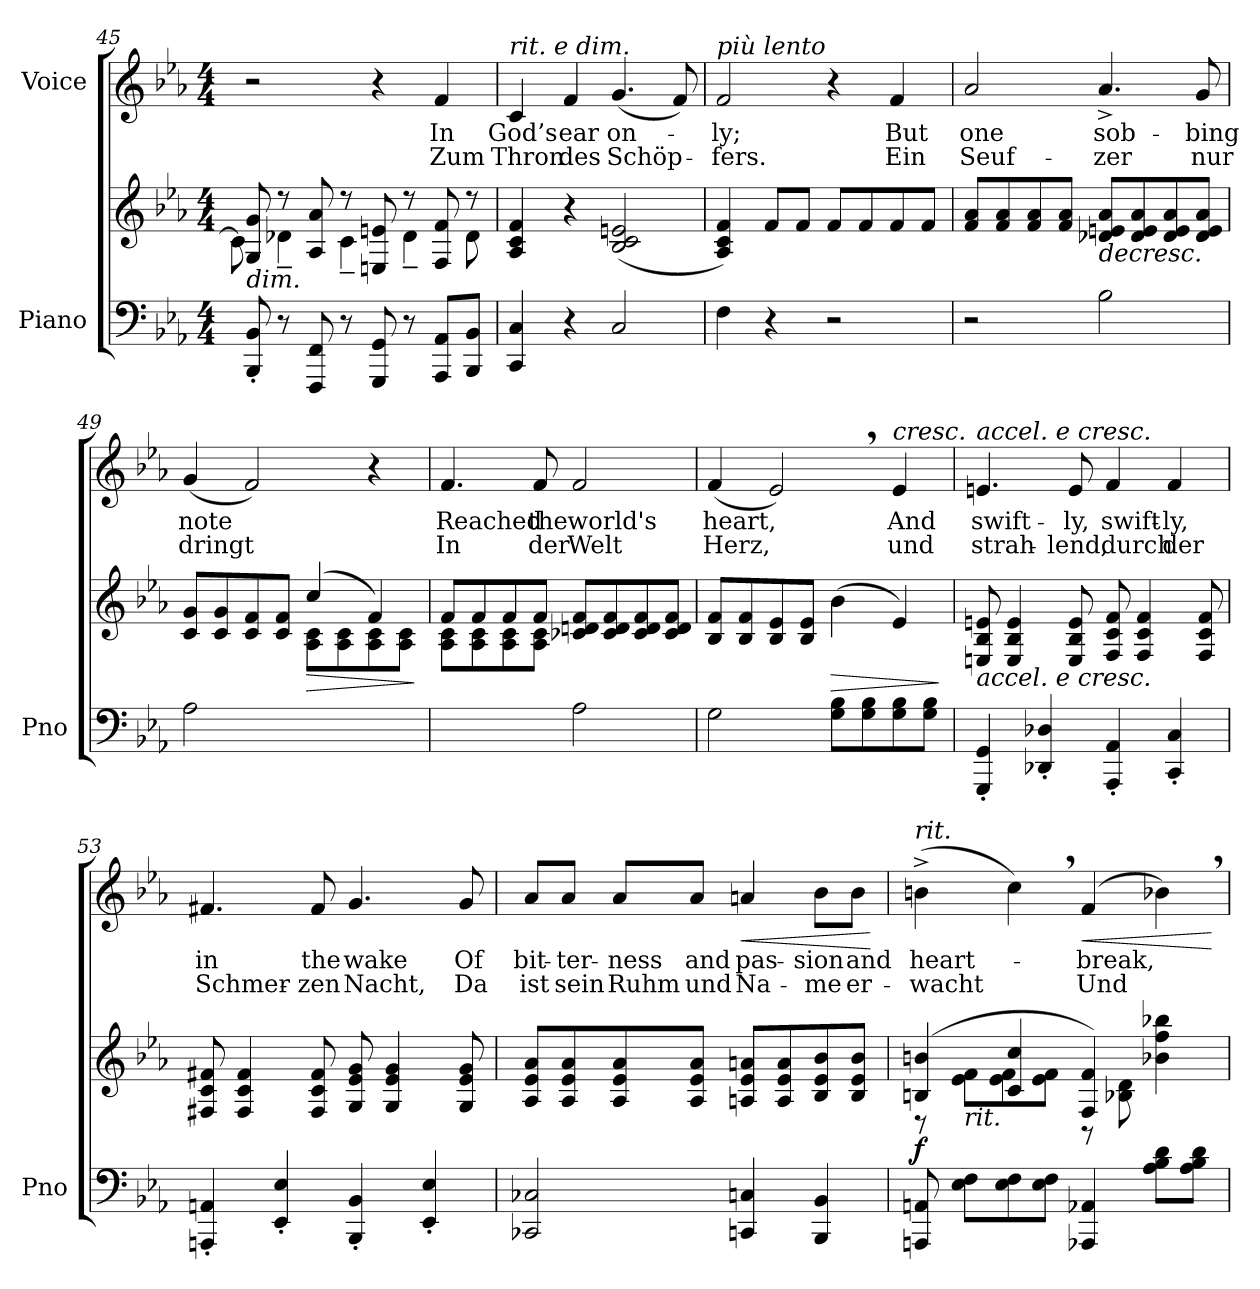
**kern	**kern	**dynam	**kern	**text	**text	**dynam
*part2	*part2	*part2	*part1	*part1	*part1	*part1
*staff3	*staff2	*staff2/3	*staff1	*staff1	*staff1	*staff1
*I"Piano	*	*	*I"Voice	*	*	*
*I'Pno	*	*	*	*	*	*
*clefF4	*clefG2	*	*clefG2	*	*	*
*k[b-e-a-]	*k[b-e-a-]	*	*k[b-e-a-]	*	*	*
*M4/4	*M4/4	*	*M4/4	*	*	*
=45	=45	=45	=45	=45	=45	=45
*	*^	*	*	*	*	*
!	!LO:TX:b:i:t=dim.	!	!	!	!	!	!
8BBB-/' 8BB-/'	8G/ 8g/	8c\]	.	2r	.	.	.
8r	8r	4d-X~\	.	.	.	.	.
8FFF/ 8FF/	8A-/ 8a-/	.	.	.	.	.	.
8r	8r	4c~\	.	.	.	.	.
8GGG/ 8GG/	8En/ 8en/	.	.	4r	.	.	.
8r	8r	4d-~\	.	.	.	.	.
!	!	!	!	!	!LO:LY:b	!LO:LY:b	!
8AAA-/ 8AA-/L	8F/ 8f/	.	.	4f/	In	Zum	.
8BBB-/ 8BB-/J	8r	8d-\	.	.	.	.	.
!!LO:LB:g=z
=46	=46	=46	=46	=46	=46	=46	=46
!	!	!	!	!LO:TX:a:i:t=rit. e dim.	!	!	!
!	!LO:TX:b:i:t=colla voce	!	!	!	!	!	!
!	!	!	!	!	!LO:LY:b	!LO:LY:b	!
*	*v	*v	*	*	*	*	*
4CC/ 4C/	4A-/ 4c/ 4f/	.	4c/	God’s	Thron	.
!	!	!	!	!LO:LY:b	!LO:LY:b	!
4r	4r	.	4f/	ear	des	.
!	!	!	!	!LO:LY:b	!LO:LY:b	!
2C/	(>2B-/ 2c/ 2en/	.	(4.g/	on-	Schöp-	.
.	.	.	8f/)	.	.	.
=47	=47	=47	=47	=47	=47	=47
!	!	!	!LO:TX:a:i:t=più lento	!	!	!
!	!	!	!	!LO:LY:b	!LO:LY:b	!
4F\	4A-/ 4c/ 4f/)	.	2f/	-ly;	-fers.	.
!	!	!LO:DY:b	!	!	!	!
!	!	!LO:DY:n=1:b	!	!	!	!
4r	8f/L	pp other-dynamics	.	.	.	.
.	8f/J	.	.	.	.	.
2r	8f/L	.	4r	.	.	.
.	8f/	.	.	.	.	.
!	!	!	!	!LO:LY:b	!LO:LY:b	!
.	8f/	.	4f/	But	Ein	.
.	8f/J	.	.	.	.	.
=48	=48	=48	=48	=48	=48	=48
!	!	!	!	!LO:LY:b	!LO:LY:b	!
2r	8f/ 8a-/L	.	2a-/	one	Seuf-	.
.	8f/ 8a-/	.	.	.	.	.
.	8f/ 8a-/	.	.	.	.	.
.	8f/ 8a-/J	.	.	.	.	.
!	!	!LO:HP:b	!	!LO:LY:b	!LO:LY:b	!
2B-\	8d-X/ 8en/ 8a-/L	>	4.a-^>/	sob-	-zer	.
.	8d-/ 8e/ 8a-/	.	.	.	.	.
.	8d-/ 8e/ 8a-/	.	.	.	.	.
!	!	!	!	!LO:LY:b	!LO:LY:b	!
.	8d-/ 8e/ 8a-/J	.	8g/	-bing	nur	.
!!LO:LB:g=z
=49	=49	=49	=49	=49	=49	=49
*	*^	*	*	*	*	*
!	!	!	!	!	!LO:LY:b	!LO:LY:b	!
2A-\	8c/ 8g/L	2ryy	.	(4g/	note	dringt	.
.	8c/ 8g/	.	.	.	.	.	.
.	8c/ 8f/	.	.	2f/)	.	.	.
.	8c/ 8f/J	.	.	.	.	.	.
!	!	!	!LO:HP:b	!	!	!	!
2ryy	(>4cc/	8A-\ 8c\L	>	.	.	.	.
.	.	8A-\ 8c\	.	.	.	.	.
.	4f/)	8A-\ 8c\	.	4r	.	.	.
.	.	8A-\ 8c\J	.	.	.	.	.
*	*v	*v	*	*	*	*	*
.	.	]	.	.	.	.
=50	=50	=50	=50	=50	=50	=50
*	*^	*	*	*	*	*
!	!	!	!	!	!LO:LY:b	!LO:LY:b	!
2ryy	8f/L	8A-\ 8c\L	.	4.f/	Reached	In	.
.	8f/	8A-\ 8c\	.	.	.	.	.
.	8f/	8A-\ 8c\	.	.	.	.	.
!	!	!	!	!	!LO:LY:b	!LO:LY:b	!
.	8f/J	8A-\ 8c\J	.	8f/	the	der	.
!	!	!	!	!	!LO:LY:b	!LO:LY:b	!
2A-\	8c-X/ 8dn/ 8f/L	2ryy	.	2f/	world's	Welt	.
.	8c-/ 8d/ 8f/	.	.	.	.	.	.
.	8c-/ 8d/ 8f/	.	.	.	.	.	.
.	8c-/ 8d/ 8f/J	.	.	.	.	.	.
*	*v	*v	*	*	*	*	*
=51	=51	=51	=51	=51	=51	=51
!	!	!	!	!LO:LY:b	!LO:LY:b	!
2G\	8B-/ 8f/L	.	(4f/	heart,	Herz,	.
.	8B-/ 8f/	.	.	.	.	.
.	8B-/ 8e-/	.	2e-,/)	.	.	.
.	8B-/ 8e-/J	.	.	.	.	.
!	!	!LO:HP:b	!	!	!	!
8G\ 8B-\L	(4b-\	>	.	.	.	.
8G\ 8B-\	.	.	.	.	.	.
!	!	!	!LO:TX:a:i:t=cresc.	!	!	!
!	!	!	!	!LO:LY:b	!LO:LY:b	!
8G\ 8B-\	4e-/)	.	4e-/	And	und	.
8G\ 8B-\J	.	.	.	.	.	.
.	.	]	.	.	.	.
!!LO:PB:g=z
=52	=52	=52	=52	=52	=52	=52
!	!	!	!LO:TX:a:i:t=accel. e cresc.	!	!	!
!	!LO:TX:b:i:t=accel. e cresc.	!	!	!	!	!
!	!	!	!	!LO:LY:b	!LO:LY:b	!
4GGG/' 4GG/'	8En/ 8B-/ 8en/	.	4.en/	swift-	strah-	.
.	4E/ 4B-/ 4e/	.	.	.	.	.
4DD-X/' 4D-X/'	.	.	.	.	.	.
!	!	!	!	!LO:LY:b	!LO:LY:b	!
.	8E/ 8B-/ 8e/	.	8e/	-ly,	-lend,	.
!	!	!	!	!LO:LY:b	!LO:LY:b	!
4AAA-/' 4AA-/'	8F/ 8c/ 8f/	.	4f/	swift-	durch	.
.	4F/ 4c/ 4f/	.	.	.	.	.
!	!	!	!	!LO:LY:b	!LO:LY:b	!
4CC/' 4C/'	.	.	4f/	-ly,	der	.
.	8F/ 8c/ 8f/	.	.	.	.	.
=53	=53	=53	=53	=53	=53	=53
!	!	!	!	!LO:LY:b	!LO:LY:b	!
4AAAn/' 4AAn/'	8F#X/ 8c/ 8f#X/	.	4.f#X/	in	Schmer-	.
.	4F#/ 4c/ 4f#/	.	.	.	.	.
4EE-/' 4E-/'	.	.	.	.	.	.
!	!	!	!	!LO:LY:b	!LO:LY:b	!
.	8F#/ 8c/ 8f#/	.	8f#/	the	-zen	.
!	!	!	!	!LO:LY:b	!LO:LY:b	!
4BBB-/' 4BB-/'	8G/ 8e-/ 8g/	.	4.g/	wake	Nacht,	.
.	4G/ 4e-/ 4g/	.	.	.	.	.
4EE-/' 4E-/'	.	.	.	.	.	.
!	!	!	!	!LO:LY:b	!LO:LY:b	!
.	8G/ 8e-/ 8g/	.	8g/	Of	Da	.
=54	=54	=54	=54	=54	=54	=54
!	!	!	!	!LO:LY:b	!LO:LY:b	!
2CC-X/ 2C-X/	8A-/ 8e-/ 8a-/L	.	8a-/L	bit-	ist	.
!	!	!	!	!LO:LY:b	!LO:LY:b	!
.	8A-/ 8e-/ 8a-/	.	8a-/J	-ter-	sein	.
!	!	!	!	!LO:LY:b	!LO:LY:b	!
.	8A-/ 8e-/ 8a-/	.	8a-/L	-ness	Ruhm	.
!	!	!	!	!LO:LY:b	!LO:LY:b	!
.	8A-/ 8e-/ 8a-/J	.	8a-/J	and	und	.
!	!	!	!	!LO:LY:b	!LO:LY:b	!LO:HP:b
4CCn/ 4Cn/	8An/ 8e-/ 8an/L	.	4an/	pas-	Na-	<
.	8A/ 8e-/ 8a/	.	.	.	.	.
!	!	!	!	!LO:LY:b	!LO:LY:b	!
4BBB-/ 4BB-/	8B-/ 8e-/ 8b-/	.	8b-\L	-sion	-me	.
!	!	!	!	!LO:LY:b	!LO:LY:b	!
.	8B-/ 8e-/ 8b-/J	.	8b-\J	and	er-	.
.	.	]	.	.	.	[
!!LO:LB:g=z
=55	=55	=55	=55	=55	=55	=55
*	*^	*	*	*	*	*
!	!	!	!	!LO:TX:a:i:t=rit.	!	!	!
!	!	!	!LO:DY:b	!	!LO:LY:b	!LO:LY:b	!
8AAAn/ 8AAn/	(>4Bn/ 4bn/	8r	f	(4bn^\	heart-	-wacht	.
!	!	!LO:TX:b:i:t=rit.	!	!	!	!	!
8E-\ 8F\L	.	8e-\ 8f\L	.	.	.	.	.
8E-\ 8F\	4c/ 4cc/	8e-\ 8f\	.	4cc,\)	.	.	.
8E-\ 8F\J	.	8e-\ 8f\J	.	.	.	.	.
!	!	!	!	!	!LO:LY:b	!LO:LY:b	!LO:HP:b
4AAA-X/ 4AA-X/	4F/ 4f/)	8r	.	(4f/	-break,	Und	<
.	.	8B-X\ 8d\	.	.	.	.	.
8A-\ 8B-\ 8d\L	4b-X\ 4ff\ 4bb-X\	4ryy	.	4b-X,\)	.	.	.
8A-\ 8B-\ 8d\J	.	.	.	.	.	.	.
*	*v	*v	*	*	*	*	*
.	.	.	.	.	.	[
=	=	=	=	=	=	=
*-	*-	*-	*-	*-	*-	*-
